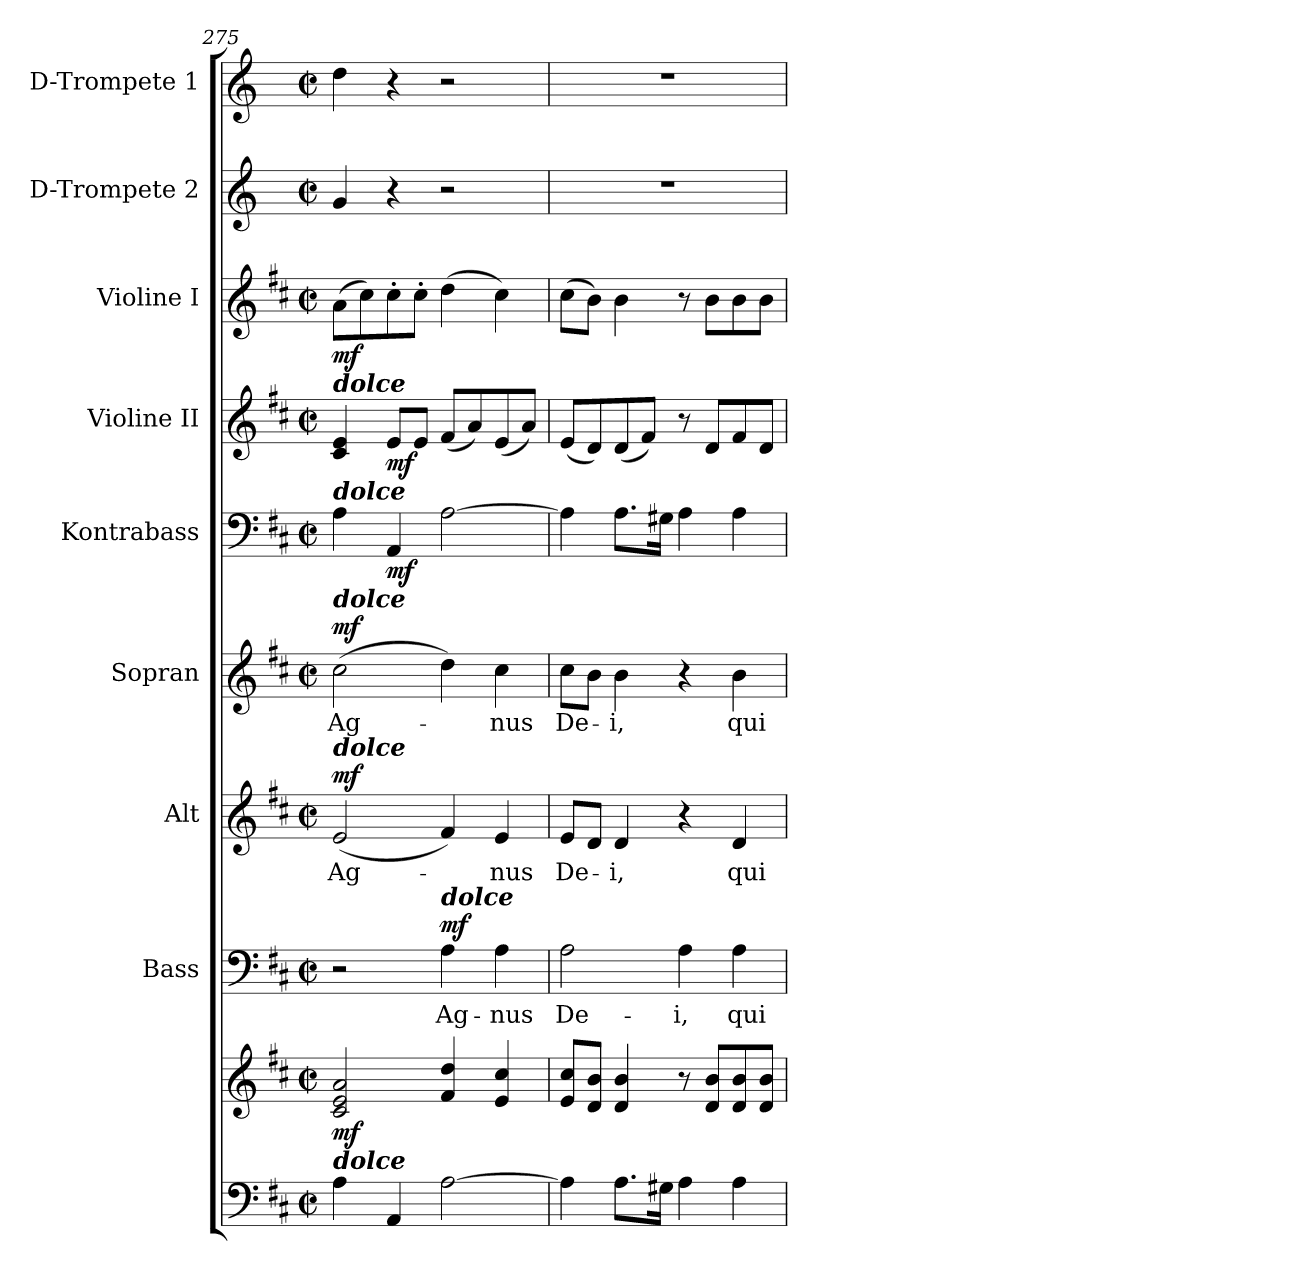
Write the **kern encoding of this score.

**kern	**kern	**dynam	**kern	**text	**dynam	**kern	**text	**dynam	**kern	**text	**dynam	**kern	**dynam	**kern	**dynam	**kern	**dynam	**kern	**kern
*part9	*part9	*part9	*part8	*part8	*part8	*part7	*part7	*part7	*part6	*part6	*part6	*part5	*part5	*part4	*part4	*part3	*part3	*part2	*part1
*staff10	*staff9	*staff9/10	*staff8	*staff8	*staff8	*staff7	*staff7	*staff7	*staff6	*staff6	*staff6	*staff5	*staff5	*staff4	*staff4	*staff3	*staff3	*staff2	*staff1
*	*	*	*I"Bass	*	*	*I"Alt	*	*	*I"Sopran	*	*	*I"Kontrabass	*	*I"Violine II	*	*I"Violine I	*	*I"D-Trompete 2	*I"D-Trompete 1
*	*	*	*I'B.	*	*	*I'A.	*	*	*I'S.	*	*	*I'Kb.	*	*I'Vl. II	*	*I'Vl. I	*	*I'D Trp. 2	*I'D Trp. 1
*clefF4	*clefG2	*	*clefF4	*	*	*clefG2	*	*	*clefG2	*	*	*clefF4	*	*clefG2	*	*clefG2	*	*clefG2	*clefG2
*	*	*	*	*	*	*	*	*	*	*	*	*ITrd7c12	*	*	*	*	*	*ITrd-1c-2	*ITrd-1c-2
*k[f#c#]	*k[f#c#]	*	*k[f#c#]	*	*	*k[f#c#]	*	*	*k[f#c#]	*	*	*k[f#c#]	*	*k[f#c#]	*	*k[f#c#]	*	*k[f#c#]	*k[f#c#]
*D:	*D:	*	*D:	*	*	*D:	*	*	*D:	*	*	*D:	*	*D:	*	*D:	*	*D:	*D:
*M2/2	*M2/2	*	*M2/2	*	*	*M2/2	*	*	*M2/2	*	*	*M2/2	*	*M2/2	*	*M2/2	*	*M2/2	*M2/2
*met(c|)	*met(c|)	*	*met(c|)	*	*	*met(c|)	*	*	*met(c|)	*	*	*met(c|)	*	*met(c|)	*	*met(c|)	*	*met(c|)	*met(c|)
=275	=275	=275	=275	=275	=275	=275	=275	=275	=275	=275	=275	=275	=275	=275	=275	=275	=275	=275	=275
!	!	!	!	!	!	!	!	!	!	!	!	!	!	!	!	!LO:TX:b:Bi:t=dolce	!	!	!
!	!	!	!	!	!	!	!	!	!	!	!	!LO:TX:a:Bi:t=dolce	!	!	!	!	!	!	!
!	!	!	!	!	!	!	!	!	!LO:TX:a:Bi:t=dolce	!	!	!	!	!	!	!	!	!	!
!	!	!	!	!	!	!LO:TX:a:Bi:t=dolce	!	!	!	!	!	!	!	!	!	!	!	!	!
!	!LO:TX:b:Bi:t=dolce	!	!	!	!	!	!	!	!	!	!	!	!	!	!	!	!	!	!
!	!	!LO:DY:b	!	!	!	!	!LO:LY:b	!LO:DY:a	!	!LO:LY:b	!LO:DY:a	!	!	!	!	!	!LO:DY:b	!	!
4A\	2c#/ 2e/ 2a/	mf	2r	.	.	(<2e/	Ag-	mf	(>2cc#\	Ag-	mf	4AA\	.	4c#/ 4e/	.	(>8a\L	mf	4a/	4ee\
.	.	.	.	.	.	.	.	.	.	.	.	.	.	.	.	8cc#\)	.	.	.
!	!	!	!	!	!	!	!	!	!	!	!	!	!LO:DY:b	!	!LO:DY:b	!	!	!	!
4AA/	.	.	.	.	.	.	.	.	.	.	.	4AAA/	mf	8e/L	mf	8cc#'>\	.	4r	4r
.	.	.	.	.	.	.	.	.	.	.	.	.	.	8e/J	.	8cc#'>\J	.	.	.
!	!	!	!LO:TX:a:Bi:t=dolce	!	!	!	!	!	!	!	!	!	!	!	!	!	!	!	!
!	!	!	!	!LO:LY:b	!LO:DY:a	!	!	!	!	!	!	!	!	!	!	!	!	!	!
[2A\	4f#/ 4dd/	.	4A\	Ag-	mf	4f#/)	.	.	4dd\)	.	.	[2AA\	.	(<8f#/L	.	(>4dd\	.	2r	2r
.	.	.	.	.	.	.	.	.	.	.	.	.	.	8a/)	.	.	.	.	.
!	!	!	!	!LO:LY:b	!	!	!LO:LY:b	!	!	!LO:LY:b	!	!	!	!	!	!	!	!	!
.	4e/ 4cc#/	.	4A\	-nus	.	4e/	-nus	.	4cc#\	-nus	.	.	.	(<8e/	.	4cc#\)	.	.	.
.	.	.	.	.	.	.	.	.	.	.	.	.	.	8a/J)	.	.	.	.	.
!!LO:PB:g=z
=276	=276	=276	=276	=276	=276	=276	=276	=276	=276	=276	=276	=276	=276	=276	=276	=276	=276	=276	=276
!	!	!	!	!LO:LY:b	!	!	!LO:LY:b	!	!	!LO:LY:b	!	!	!	!	!	!	!	!	!
4A\]	8e/ 8cc#/L	.	2A\	De-	.	8e/L	De-	.	8cc#\L	De-	.	4AA\]	.	(<8e/L	.	(>8cc#\L	.	1r	1r
.	8d/ 8b/J	.	.	.	.	8d/J	.	.	8b\J	.	.	.	.	8d/)	.	8b\J)	.	.	.
!	!	!	!	!	!	!	!LO:LY:b	!	!	!LO:LY:b	!	!	!	!	!	!	!	!	!
8.A\L	4d/ 4b/	.	.	.	.	4d/	-i,	.	4b\	-i,	.	8.AA\L	.	(<8d/	.	4b\	.	.	.
.	.	.	.	.	.	.	.	.	.	.	.	.	.	8f#/J)	.	.	.	.	.
16G#X\Jk	.	.	.	.	.	.	.	.	.	.	.	16GG#X\Jk	.	.	.	.	.	.	.
!	!	!	!	!LO:LY:b	!	!	!	!	!	!	!	!	!	!	!	!	!	!	!
4A\	8r	.	4A\	-i,	.	4r	.	.	4r	.	.	4AA\	.	8r	.	8r	.	.	.
.	8d/ 8b/L	.	.	.	.	.	.	.	.	.	.	.	.	8d/L	.	8b\L	.	.	.
!	!	!	!	!LO:LY:b	!	!	!LO:LY:b	!	!	!LO:LY:b	!	!	!	!	!	!	!	!	!
4A\	8d/ 8b/	.	4A\	qui	.	4d/	qui	.	4b\	qui	.	4AA\	.	8f#/	.	8b\	.	.	.
.	8d/ 8b/J	.	.	.	.	.	.	.	.	.	.	.	.	8d/J	.	8b\J	.	.	.
=	=	=	=	=	=	=	=	=	=	=	=	=	=	=	=	=	=	=	=
*-	*-	*-	*-	*-	*-	*-	*-	*-	*-	*-	*-	*-	*-	*-	*-	*-	*-	*-	*-
